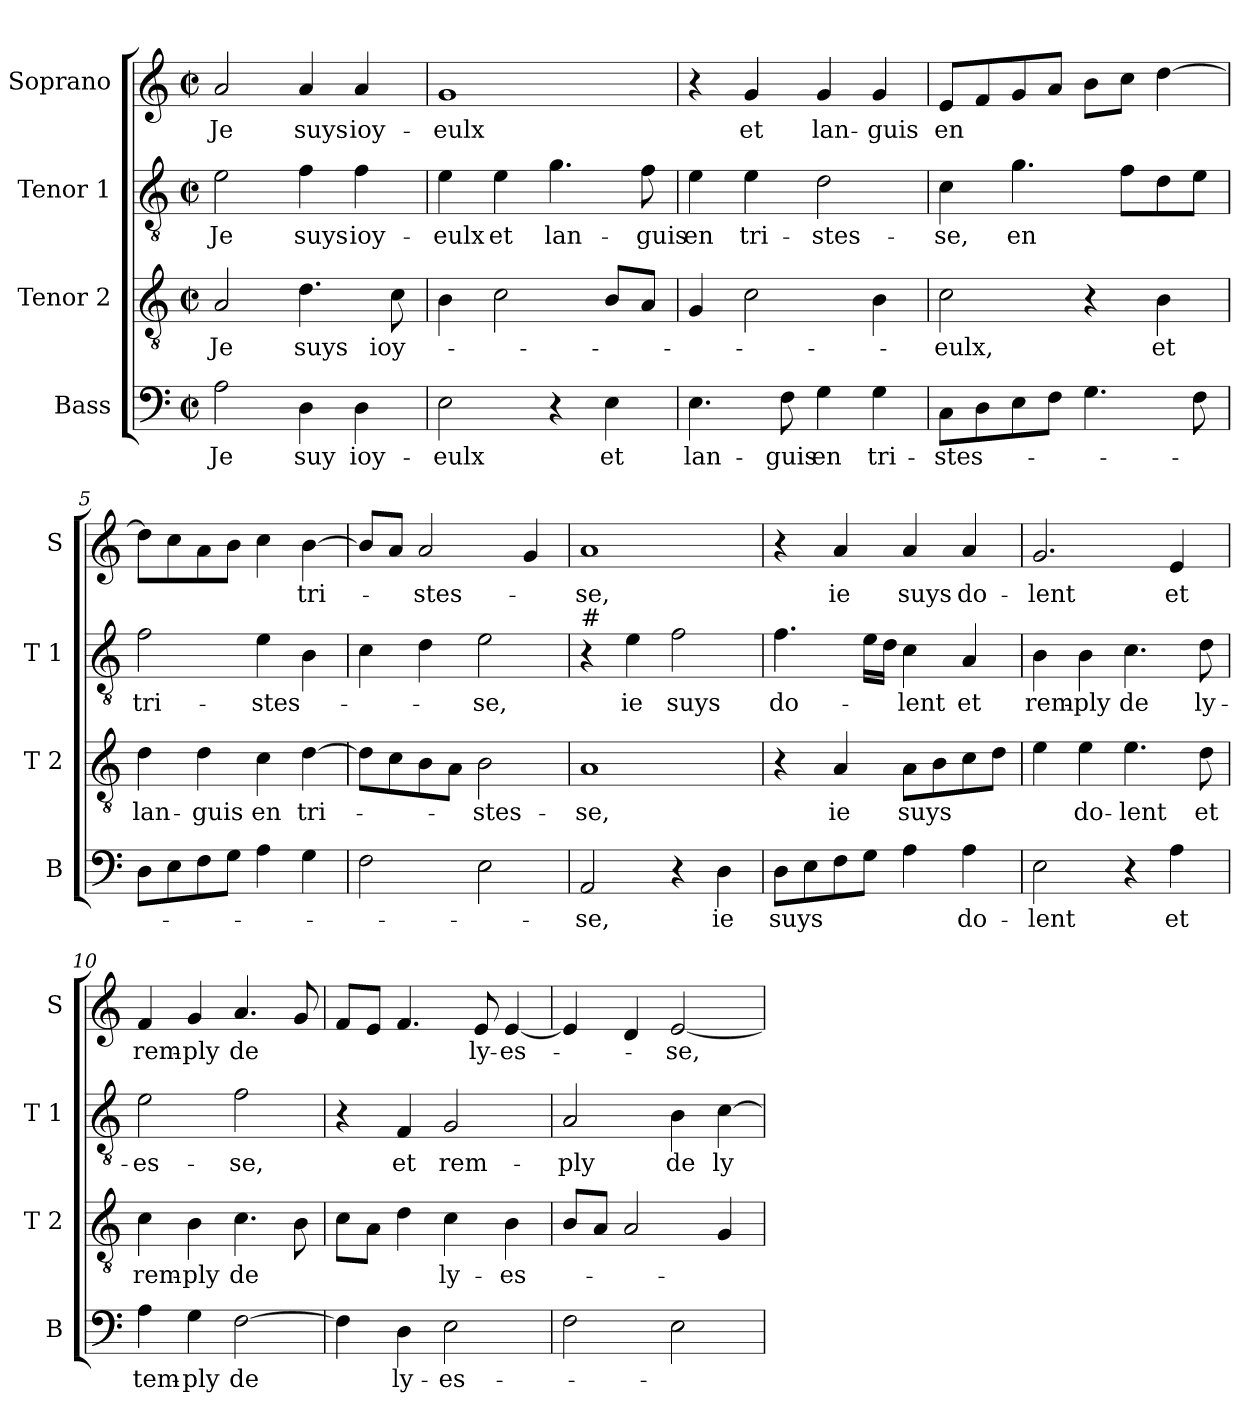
**kern	**text	**kern	**text	**kern	**text	**kern	**text
*part4	*part4	*part3	*part3	*part2	*part2	*part1	*part1
*staff4	*staff4	*staff3	*staff3	*staff2	*staff2	*staff1	*staff1
*I"Bass	*	*I"Tenor 2	*	*I"Tenor 1	*	*I"Soprano	*
*I'B	*	*I'T 2	*	*I'T 1	*	*I'S	*
*clefF4	*	*clefGv2	*	*clefGv2	*	*clefG2	*
*k[]	*	*k[]	*	*k[]	*	*k[]	*
*C:	*	*C:	*	*C:	*	*C:	*
*M2/2	*	*M2/2	*	*M2/2	*	*M2/2	*
*met(c|)	*	*met(c|)	*	*met(c|)	*	*met(c|)	*
=1	=1	=1	=1	=1	=1	=1	=1
!	!LO:LY:b	!	!LO:LY:b	!	!LO:LY:b	!	!LO:LY:b
2A\	Je	2A/	Je	2e\	Je	2a/	Je
!	!LO:LY:b	!	!LO:LY:b	!	!LO:LY:b	!	!LO:LY:b
4D\	suy	4.d\	suys	4f\	suys	4a/	suys
!	!LO:LY:b	!	!	!	!LO:LY:b	!	!LO:LY:b
4D\	ioy-	.	.	4f\	ioy-	4a/	ioy-
!	!	!	!LO:LY:b	!	!	!	!
.	.	8c\	ioy-	.	.	.	.
=2	=2	=2	=2	=2	=2	=2	=2
!	!LO:LY:b	!	!	!	!LO:LY:b	!	!LO:LY:b
2E\	-eulx	4B\	.	4e\	-eulx	1g	-eulx
!	!	!	!	!	!LO:LY:b	!	!
.	.	2c\	.	4e\	et	.	.
!	!	!	!	!	!LO:LY:b	!	!
4r	.	.	.	4.g\	lan-	.	.
!	!LO:LY:b	!	!	!	!	!	!
4E\	et	8B/L	.	.	.	.	.
!	!	!	!	!	!LO:LY:b	!	!
.	.	8A/J	.	8f\	-guis	.	.
=3	=3	=3	=3	=3	=3	=3	=3
!	!LO:LY:b	!	!	!	!LO:LY:b	!	!
4.E\	lan-	4G/	.	4e\	en	4r	.
!	!	!	!	!	!LO:LY:b	!	!LO:LY:b
.	.	2c\	.	4e\	tri-	4g/	et
!	!LO:LY:b	!	!	!	!	!	!
8F\	-guis	.	.	.	.	.	.
!	!LO:LY:b	!	!	!	!LO:LY:b	!	!LO:LY:b
4G\	en	.	.	2d\	-stes-	4g/	lan-
!	!LO:LY:b	!	!	!	!	!	!LO:LY:b
4G\	tri-	4B\	.	.	.	4g/	-guis
=4	=4	=4	=4	=4	=4	=4	=4
!	!LO:LY:b	!	!LO:LY:b	!	!LO:LY:b	!	!LO:LY:b
8C\L	-stes-	2c\	-eulx,	4c\	-se,	8e/L	en
8D\	.	.	.	.	.	8f/	.
!	!	!	!	!	!LO:LY:b	!	!
8E\	.	.	.	4.g\	en	8g/	.
8F\J	.	.	.	.	.	8a/J	.
4.G\	.	4r	.	.	.	8b\L	.
.	.	.	.	8f\L	.	8cc\J	.
!	!	!	!LO:LY:b	!	!	!	!
.	.	4B\	et	8d\	.	[4dd\	.
8F\	.	.	.	8e\J	.	.	.
!!LO:LB:g=z
=5	=5	=5	=5	=5	=5	=5	=5
!	!	!	!LO:LY:b	!	!LO:LY:b	!	!
8D\L	.	4d\	lan-	2f\	tri-	8dd\L]	.
8E\	.	.	.	.	.	8cc\	.
!	!	!	!LO:LY:b	!	!	!	!
8F\	.	4d\	-guis	.	.	8a\	.
8G\J	.	.	.	.	.	8b\J	.
!	!	!	!LO:LY:b	!	!LO:LY:b	!	!
4A\	.	4c\	en	4e\	-stes-	4cc\	.
!	!	!	!LO:LY:b	!	!	!	!LO:LY:b
4G\	.	[4d\	tri-	4B\	.	[4b\	tri-
=6	=6	=6	=6	=6	=6	=6	=6
2F\	.	8d\L]	.	4c\	.	8b/L]	.
.	.	8c\	.	.	.	8a/J	.
!	!	!	!	!	!	!	!LO:LY:b
.	.	8B\	.	4d\	.	2a/	-stes-
.	.	8A\J	.	.	.	.	.
!	!	!	!LO:LY:b	!	!LO:LY:b	!	!
2E\	.	2B\	-stes-	2e\	-se,	.	.
.	.	.	.	.	.	4g/	.
=7	=7	=7	=7	=7	=7	=7	=7
!	!	!	!	!LO:TX:a:t=#	!	!	!
!	!LO:LY:b	!	!LO:LY:b	!	!	!	!LO:LY:b
2AA/	-se,	1A	-se,	4r	.	1a	-se,
!	!	!	!	!	!LO:LY:b	!	!
.	.	.	.	4e\	ie	.	.
!	!	!	!	!	!LO:LY:b	!	!
4r	.	.	.	2f\	suys	.	.
!	!LO:LY:b	!	!	!	!	!	!
4D\	ie	.	.	.	.	.	.
=8	=8	=8	=8	=8	=8	=8	=8
!	!LO:LY:b	!	!	!	!LO:LY:b	!	!
8D\L	suys	4r	.	4.f\	do-	4r	.
8E\	.	.	.	.	.	.	.
!	!	!	!LO:LY:b	!	!	!	!LO:LY:b
8F\	.	4A/	ie	.	.	4a/	ie
8G\J	.	.	.	16e\LL	.	.	.
.	.	.	.	16d\JJ	.	.	.
!	!	!	!LO:LY:b	!	!LO:LY:b	!	!LO:LY:b
4A\	.	8A\L	suys	4c\	-lent	4a/	suys
.	.	8B\	.	.	.	.	.
!	!LO:LY:b	!	!	!	!LO:LY:b	!	!LO:LY:b
4A\	do-	8c\	.	4A/	et	4a/	do-
.	.	8d\J	.	.	.	.	.
=9	=9	=9	=9	=9	=9	=9	=9
!	!LO:LY:b	!	!	!	!LO:LY:b	!	!LO:LY:b
2E\	-lent	4e\	.	4B\	rem-	2.g/	-lent
!	!	!	!LO:LY:b	!	!LO:LY:b	!	!
.	.	4e\	do-	4B\	-ply	.	.
!	!	!	!LO:LY:b	!	!LO:LY:b	!	!
4r	.	4.e\	-lent	4.c\	de	.	.
!	!LO:LY:b	!	!	!	!	!	!LO:LY:b
4A\	et	.	.	.	.	4e/	et
!	!	!	!LO:LY:b	!	!LO:LY:b	!	!
.	.	8d\	et	8d\	ly-	.	.
!!LO:PB:g=z
=10	=10	=10	=10	=10	=10	=10	=10
!	!LO:LY:b	!	!LO:LY:b	!	!LO:LY:b	!	!LO:LY:b
4A\	tem-	4c\	rem-	2e\	-es-	4f/	rem-
!	!LO:LY:b	!	!LO:LY:b	!	!	!	!LO:LY:b
4G\	-ply	4B\	-ply	.	.	4g/	-ply
!	!LO:LY:b	!	!LO:LY:b	!	!LO:LY:b	!	!LO:LY:b
[2F\	de	4.c\	de	2f\	-se,	4.a/	de
.	.	8B\	.	.	.	8g/	.
=11	=11	=11	=11	=11	=11	=11	=11
4F\]	.	8c\L	.	4r	.	8f/L	.
.	.	8A\J	.	.	.	8e/J	.
!	!LO:LY:b	!	!	!	!LO:LY:b	!	!
4D\	ly-	4d\	.	4F/	et	4.f/	.
!	!LO:LY:b	!	!LO:LY:b	!	!LO:LY:b	!	!
2E\	-es-	4c\	ly-	2G/	rem-	.	.
!	!	!	!	!	!	!	!LO:LY:b
.	.	.	.	.	.	8e/	ly-
!	!	!	!LO:LY:b	!	!	!	!LO:LY:b
.	.	4B\	-es-	.	.	[4e/	-es-
=12	=12	=12	=12	=12	=12	=12	=12
!	!	!	!	!	!LO:LY:b	!	!
2F\	.	8B/L	.	2A/	-ply	4e/]	.
.	.	8A/J	.	.	.	.	.
.	.	2A/	.	.	.	4d/	.
!	!	!	!	!	!LO:LY:b	!	!LO:LY:b
2E\	.	.	.	4B\	de	[2e/	-se,
!	!	!	!	!	!LO:LY:b	!	!
.	.	4G/	.	[4c\	ly-	.	.
=	=	=	=	=	=	=	=
*-	*-	*-	*-	*-	*-	*-	*-
